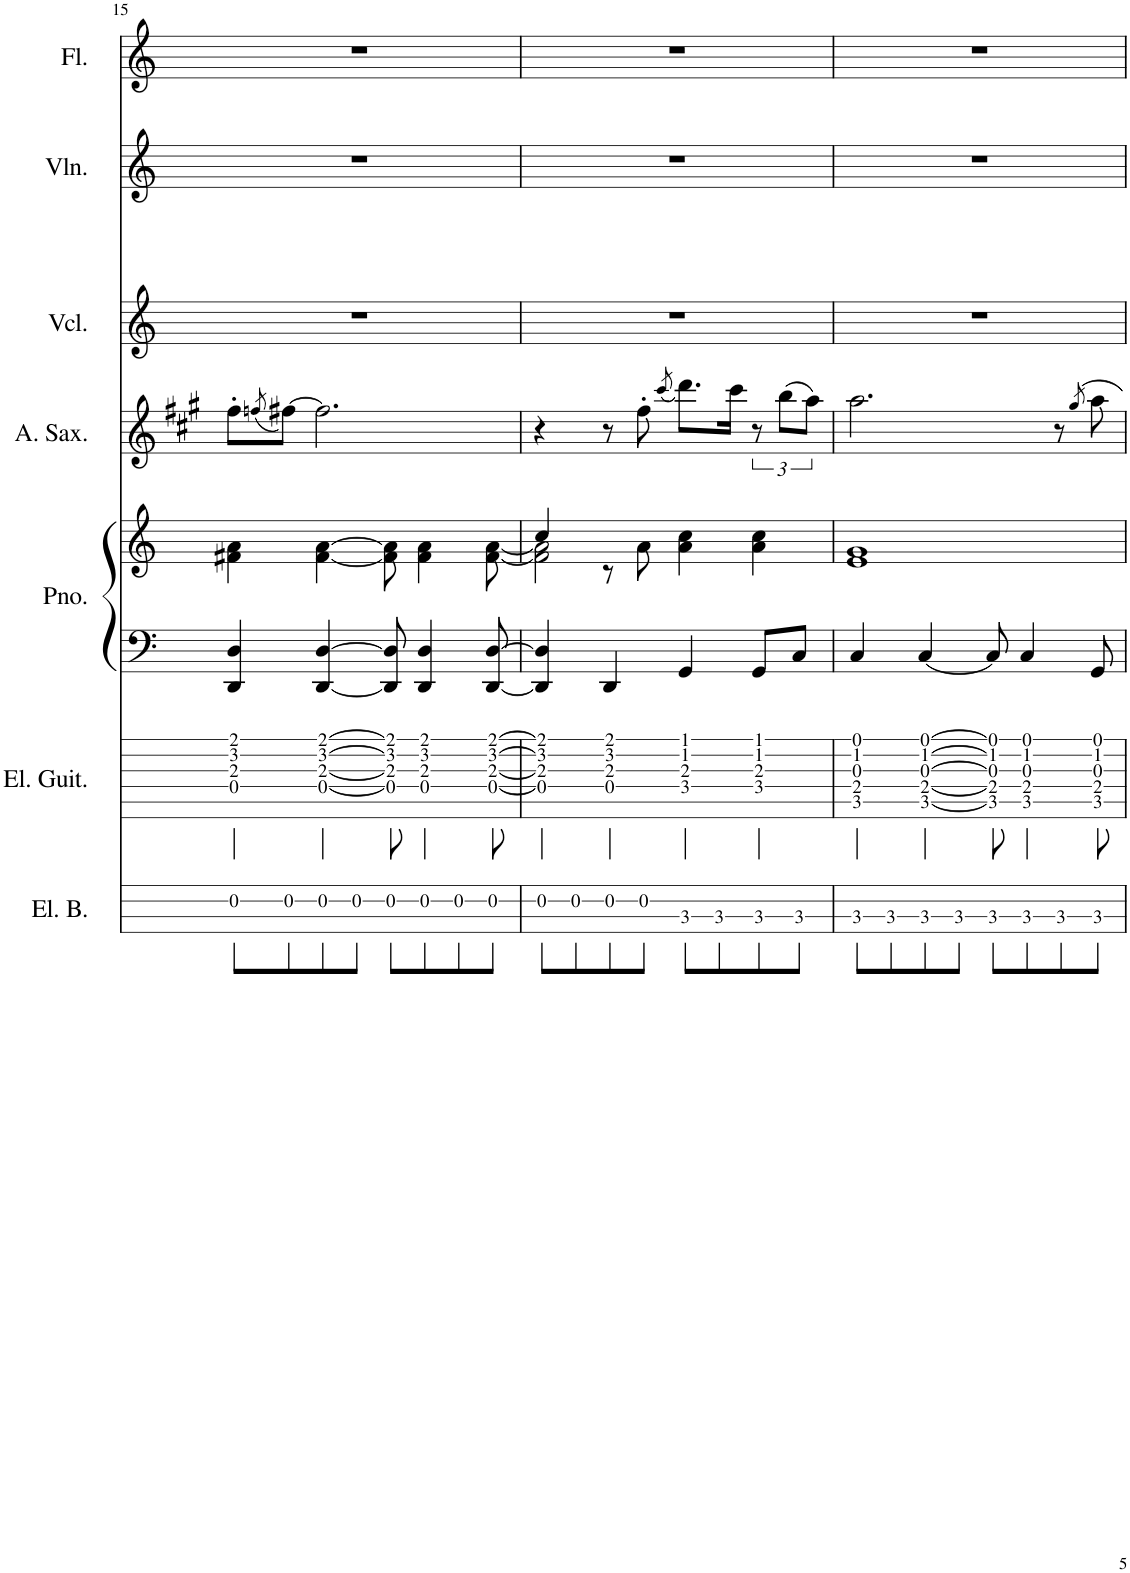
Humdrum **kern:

**kern	**kern	**kern	**kern	**kern	**kern	**kern	**kern
*part7	*part6	*part5	*part5	*part4	*part3	*part2	*part1
*staff8	*staff7	*staff6	*staff5	*staff4	*staff3	*staff2	*staff1
*I"Electric Bass	*I"Electric Guitar	*I"Piano	*	*I"Alto Saxophone	*I"Vocals	*I"Violin	*I"Flute
*I'El. B.	*I'El. Guit.	*I'Pno.	*	*I'A. Sax.	*I'Vcl.	*I'Vln.	*I'Fl.
!!LO:PB:g=z
*	*	*clefF4	*clefG2	*clefG2	*clefG2	*clefG2	*clefG2
*	*	*	*	*Trd5c9	*	*	*
*k[]	*k[]	*k[]	*k[]	*k[f#c#g#]	*k[]	*k[]	*k[]
*M4/4	*M4/4	*M4/4	*M4/4	*M4/4	*M4/4	*M4/4	*M4/4
=15	=15	=15	=15	=15	=15	=15	=15
8DD\L	4D\ 4A\ 4d\ 4f#\	4DD/ 4D/	4f#X\ 4a\	8ff#'\L	1r	1r	1r
.	.	.	.	(8qffn/	.	.	.
8DD\	.	.	.	[8ff#X\J)	.	.	.
8DD\	[4D\ [4A\ [4d\ [4f#\	[4DD/ [4D/	[4f#\ [4a\	2.ff#\]	.	.	.
8DD\J	.	.	.	.	.	.	.
8DD\L	8D\] 8A\] 8d\] 8f#\]	8DD/] 8D/]	8f#\] 8a\]	.	.	.	.
8DD\	4D\ 4A\ 4d\ 4f#\	4DD/ 4D/	4f#\ 4a\	.	.	.	.
8DD\	.	.	.	.	.	.	.
8DD\J	[8D\ [8A\ [8d\ [8f#\	[8DD/ [8D/	[8f#\ [8a\	.	.	.	.
=16	=16	=16	=16	=16	=16	=16	=16
*	*	*	*^	*	*	*	*
8DD\L	4D\] 4A\] 4d\] 4f#\]	4DD/] 4D/]	2f#\] 2a\]	4cc/	4r	1r	1r	1r
8DD\	.	.	.	.	.	.	.	.
8DD\	4D\ 4A\ 4d\ 4f#\	4DD/	.	8r	8r	.	.	.
8DD\J	.	.	.	8a\	8ff#'\	.	.	.
.	.	.	.	.	(8qccc#/	.	.	.
8CC\L	4F\ 4A\ 4c\ 4f\	4GG/	2ryy	4a\ 4cc\	8.ddd\L)	.	.	.
8CC\	.	.	.	.	.	.	.	.
.	.	.	.	.	16ccc#\Jk	.	.	.
8CC\	4F\ 4A\ 4c\ 4f\	8GG/L	.	4a\ 4cc\	12r	.	.	.
.	.	.	.	.	(12bb\L	.	.	.
8CC\J	.	8C/J	.	.	.	.	.	.
.	.	.	.	.	12aa\J)	.	.	.
*	*	*	*v	*v	*	*	*	*
=17	=17	=17	=17	=17	=17	=17	=17
8CC\L	4C\ 4E\ 4G\ 4c\ 4e\	4C/	1e 1g	2.aa\	1r	1r	1r
8CC\	.	.	.	.	.	.	.
8CC\	[4C\ [4E\ [4G\ [4c\ [4e\	[4C/	.	.	.	.	.
8CC\J	.	.	.	.	.	.	.
8CC\L	8C\] 8E\] 8G\] 8c\] 8e\]	8C/]	.	.	.	.	.
8CC\	4C\ 4E\ 4G\ 4c\ 4e\	4C/	.	.	.	.	.
8CC\	.	.	.	8r	.	.	.
.	.	.	.	8qgg#/	.	.	.
8CC\J	8C\ 8E\ 8G\ 8c\ 8e\	8GG/	.	8aa\	.	.	.
=	=	=	=	=	=	=	=
*-	*-	*-	*-	*-	*-	*-	*-
